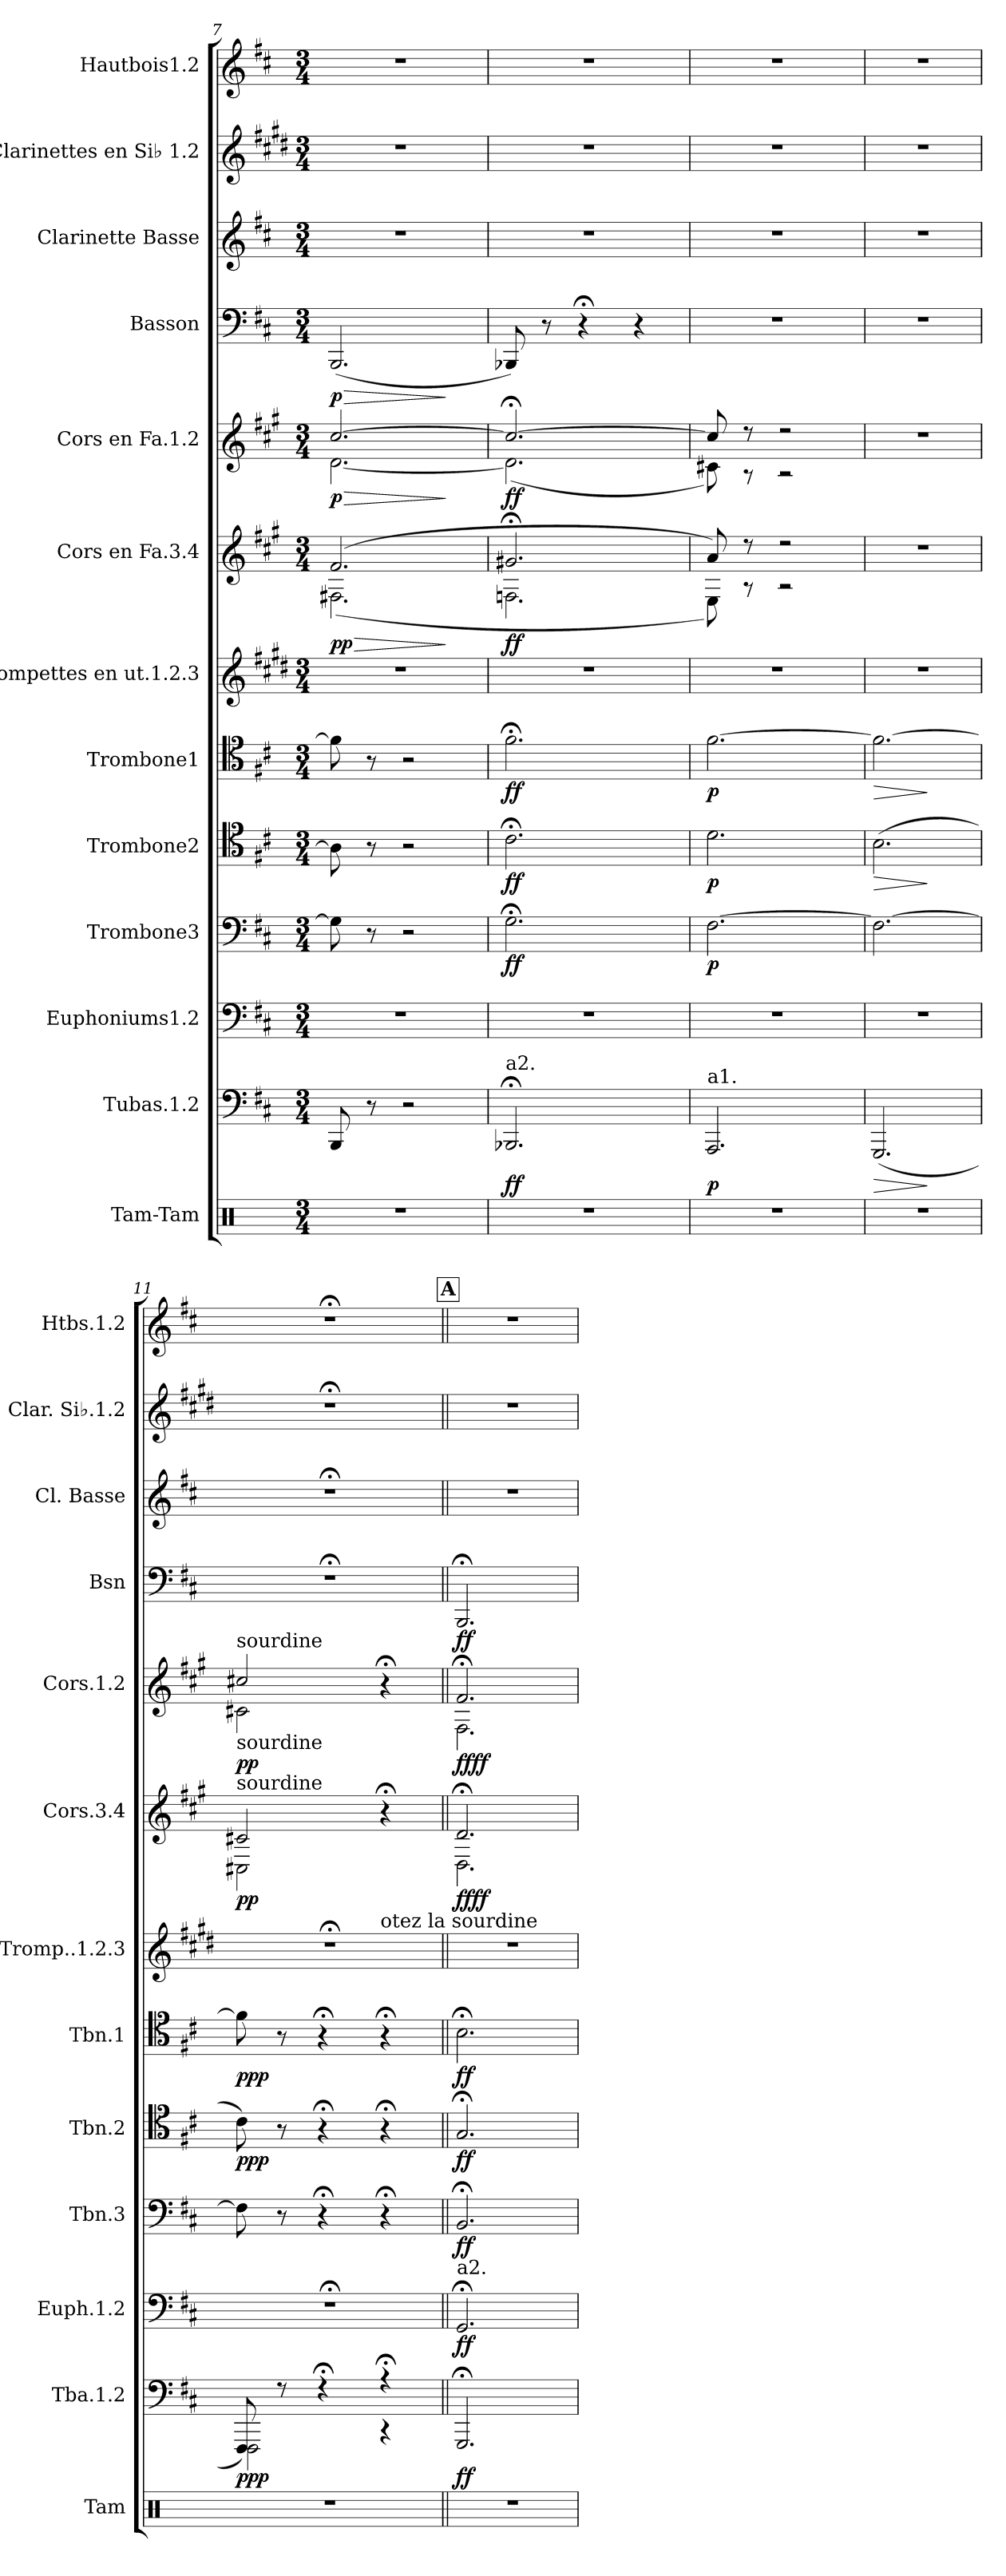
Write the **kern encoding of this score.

**kern	**kern	**dynam	**kern	**dynam	**kern	**dynam	**kern	**dynam	**kern	**dynam	**kern	**kern	**dynam	**kern	**dynam	**kern	**dynam	**kern	**kern	**kern
*part13	*part12	*part12	*part11	*part11	*part10	*part10	*part9	*part9	*part8	*part8	*part7	*part6	*part6	*part5	*part5	*part4	*part4	*part3	*part2	*part1
*staff13	*staff12	*staff12	*staff11	*staff11	*staff10	*staff10	*staff9	*staff9	*staff8	*staff8	*staff7	*staff6	*staff6	*staff5	*staff5	*staff4	*staff4	*staff3	*staff2	*staff1
*I"Tam-Tam	*I"Tubas.1.2	*	*I"Euphoniums1.2	*	*I"Trombone3	*	*I"Trombone2	*	*I"Trombone1	*	*I"Trompettes en ut.1.2.3	*I"Cors en Fa.3.4	*	*I"Cors en Fa.1.2	*	*I"Basson	*	*I"Clarinette Basse	*I"Clarinettes en Si♭ 1.2	*I"Hautbois1.2
*I'Tam	*I'Tba.1.2	*	*I'Euph.1.2	*	*I'Tbn.3	*	*I'Tbn.2	*	*I'Tbn.1	*	*I'Tromp..1.2.3	*I'Cors.3.4	*	*I'Cors.1.2	*	*I'Bsn	*	*I'Cl. Basse	*I'Clar. Si♭.1.2	*I'Htbs.1.2
*clefX	*clefF4	*	*clefF4	*	*clefF4	*	*clefC4	*	*clefC4	*	*clefG2	*clefG2	*	*clefG2	*	*clefF4	*	*clefG2	*clefG2	*clefG2
*	*	*	*	*	*	*	*	*	*	*	*ITrd1c2	*ITrd4c7	*	*ITrd4c7	*	*	*	*ITrd8c14	*ITrd1c2	*
*k[]	*k[f#c#]	*	*k[f#c#]	*	*k[f#c#]	*	*k[f#c#]	*	*k[f#c#]	*	*k[f#c#]	*k[f#c#]	*	*k[f#c#]	*	*k[f#c#]	*	*k[f#c#]	*k[f#c#]	*k[f#c#]
*M3/4	*M3/4	*	*M3/4	*	*M3/4	*	*M3/4	*	*M3/4	*	*M3/4	*M3/4	*	*M3/4	*	*M3/4	*	*M3/4	*M3/4	*M3/4
=7	=7	=7	=7	=7	=7	=7	=7	=7	=7	=7	=7	=7	=7	=7	=7	=7	=7	=7	=7	=7
!	!	!	!	!	!	!	!	!	!	!	!	!	!LO:HP:b	!	!LO:HP:b	!	!LO:HP:b	!	!	!
*	*	*	*	*	*	*	*	*	*	*	*	*^	*	*^	*	*	*	*	*	*
!	!	!	!	!	!	!	!	!	!	!	!	!	!	!LO:DY:n=1:b	!	!	!	!	!	!	!	!
!	!	!	!	!	!	!	!	!	!	!	!	!	!	!LO:DY:n=2:b	!	!	!LO:DY:n=1:b	!	!LO:DY:n=1:b	!	!	!
2.r	8BBB/	.	2.r	.	8G\]	.	8A#\]	.	8f#\]	.	2.r	(>2.B/	(<2.BBn\	> p p	[2.f#/	[2.G\	> p	(<2.BBB/	> p	2.r	2.r	2.r
.	8r	.	.	.	8r	.	8r	.	8r	.	.	.	.	.	.	.	.	.	.	.	.	.
.	2r	.	.	.	2r	.	2r	.	2r	.	.	.	.	.	.	.	.	.	.	.	.	.
*	*	*	*	*	*	*	*	*	*	*	*	*v	*v	*	*	*	*	*	*	*	*	*
*	*	*	*	*	*	*	*	*	*	*	*	*	*	*v	*v	*	*	*	*	*	*
.	.	.	.	.	.	.	.	.	.	.	.	.	]	.	]	.	]	.	.	.
=8	=8	=8	=8	=8	=8	=8	=8	=8	=8	=8	=8	=8	=8	=8	=8	=8	=8	=8	=8	=8
*	*	*	*	*	*	*	*	*	*	*	*	*^	*	*^	*	*	*	*	*	*
!	!LO:TX:a:t=a2.	!	!	!	!	!	!	!	!	!	!	!	!	!	!	!	!	!	!	!	!	!
!	!	!LO:DY:b	!	!	!	!LO:DY:b	!	!LO:DY:b	!	!LO:DY:b	!	!	!	!LO:DY:b	!	!	!LO:DY:b	!	!	!	!	!
2.r	2.BBB-X;</	ff	2.r	.	2.G;<\	ff	2.c#;<\	ff	2.f#;<\	ff	2.r	2.c#X;</	2.BB-X\	ff	2.f#;</_	(<2.G\]	ff	8BBB-X/)	.	2.r	2.r	2.r
.	.	.	.	.	.	.	.	.	.	.	.	.	.	.	.	.	.	8r	.	.	.	.
.	.	.	.	.	.	.	.	.	.	.	.	.	.	.	.	.	.	4r;<	.	.	.	.
.	.	.	.	.	.	.	.	.	.	.	.	.	.	.	.	.	.	4r	.	.	.	.
=9	=9	=9	=9	=9	=9	=9	=9	=9	=9	=9	=9	=9	=9	=9	=9	=9	=9	=9	=9	=9	=9	=9
!	!LO:TX:a:t=a1.	!	!	!	!	!	!	!	!	!	!	!	!	!	!	!	!	!	!	!	!	!
!	!	!LO:DY:b	!	!	!	!LO:DY:b	!	!LO:DY:b	!	!LO:DY:b	!	!	!	!	!	!	!	!	!	!	!	!
2.r	2.AAA/	p	2.r	.	[2.F#\	p	2.d\	p	[2.f#\	p	2.r	8d/)	8AA\)	.	8f#/]	8F#X\)	.	2.r	.	2.r	2.r	2.r
.	.	.	.	.	.	.	.	.	.	.	.	8r	8r	.	8r	8r	.	.	.	.	.	.
.	.	.	.	.	.	.	.	.	.	.	.	2r	2r	.	2r	2r	.	.	.	.	.	.
=10	=10	=10	=10	=10	=10	=10	=10	=10	=10	=10	=10	=10	=10	=10	=10	=10	=10	=10	=10	=10	=10	=10
!	!	!LO:HP:b	!	!	!	!	!	!LO:HP:b	!	!LO:HP:b	!	!	!	!	!	!	!	!	!	!	!	!
*	*	*	*	*	*	*	*	*	*	*	*	*v	*v	*	*	*	*	*	*	*	*	*
*	*	*	*	*	*	*	*	*	*	*	*	*	*	*v	*v	*	*	*	*	*	*
2.r	(<2.GGG/	>	2.r	.	2.F#\_	.	(>2.B\	>	2.f#\_	>	2.r	2.r	.	2.r	.	2.r	.	2.r	2.r	2.r
.	.	]	.	.	.	.	.	]	.	]	.	.	.	.	.	.	.	.	.	.
=11	=11	=11	=11	=11	=11	=11	=11	=11	=11	=11	=11	=11	=11	=11	=11	=11	=11	=11	=11	=11
*	*^	*	*	*	*	*	*	*	*	*	*	*^	*	*^	*	*	*	*	*	*
!	!	!	!	!	!	!	!	!	!	!	!	!	!	!	!	!LO:TX:b:t=sourdine	!	!	!	!	!	!	!
!	!	!	!	!	!	!	!	!	!	!	!	!	!	!	!	!LO:TX:a:t=sourdine	!	!	!	!	!	!	!
!	!	!	!	!	!	!	!	!	!	!	!	!	!LO:TX:a:t=sourdine	!	!	!	!	!	!	!	!	!	!
!	!	!	!LO:DY:b	!	!	!	!	!	!LO:DY:b	!	!LO:DY:b	!	!	!	!LO:DY:b	!	!	!LO:DY:b	!	!	!	!	!
2.r	8FFF#/)	2FFF#\	ppp	2.r;<	.	8F#\]	.	8c#\)	ppp	8f#\]	ppp	2.r;<	2F#X/	2FF#X\	pp	2f#X/	2F#X\	pp	2.r;<	.	2.r;<	2.r;<	2.r;<
.	8r	.	.	.	.	8r	.	8r	.	8r	.	.	.	.	.	.	.	.	.	.	.	.	.
.	4r;<	.	.	.	.	4r;<	.	4r;<	.	4r;<	.	.	.	.	.	.	.	.	.	.	.	.	.
!	!	!	!	!	!	!	!	!	!	!	!	!	!LO:TX:b:t=otez la sourdine	!	!	!	!	!	!	!	!	!	!
.	4r;<	4r	.	.	.	4r;<	.	4r;<	.	4r;<	.	.	4r;<	4ryy	.	4r;<	4ryy	.	.	.	.	.	.
!!LO:PB:g=z
!!LO:REH:place=s1:a:B:fs=14:t=A
=12||	=12||	=12||	=12||	=12||	=12||	=12||	=12||	=12||	=12||	=12||	=12||	=12||	=12||	=12||	=12||	=12||	=12||	=12||	=12||	=12||	=12||	=12||	=12||
!	!	!	!	!LO:TX:a:t=a2.	!	!	!	!	!	!	!	!	!	!	!	!	!	!	!	!	!	!	!
!	!LO:TX:a:t=a2.	!	!	!	!	!	!	!	!	!	!	!	!	!	!	!	!	!	!	!	!	!	!
!	!	!	!LO:DY:b	!	!LO:DY:b	!	!LO:DY:b	!	!LO:DY:b	!	!LO:DY:b	!	!	!	!LO:DY:b	!	!	!	!	!	!	!	!
!	!	!	!	!	!	!	!	!	!	!	!	!	!	!	!LO:DY:n=1:b	!	!	!LO:DY:b	!	!	!	!	!
!	!	!	!	!	!	!	!	!	!	!	!	!	!	!	!	!	!	!LO:DY:n=1:b	!	!LO:DY:b	!	!	!
*	*v	*v	*	*	*	*	*	*	*	*	*	*	*	*	*	*	*	*	*	*	*	*	*
2.r	2.GGG;</	ff	2.GG;</	ff	2.BB;</	ff	2.G;</	ff	2.B;<\	ff	2.r	2.G;</	2.GG\	ff ff	2.B;</	2.BB\	ff ff	2.BBB;</	ff	2.r	2.r	2.r
*	*	*	*	*	*	*	*	*	*	*	*	*v	*v	*	*	*	*	*	*	*	*	*
*	*	*	*	*	*	*	*	*	*	*	*	*	*	*v	*v	*	*	*	*	*	*
=	=	=	=	=	=	=	=	=	=	=	=	=	=	=	=	=	=	=	=	=
*-	*-	*-	*-	*-	*-	*-	*-	*-	*-	*-	*-	*-	*-	*-	*-	*-	*-	*-	*-	*-
